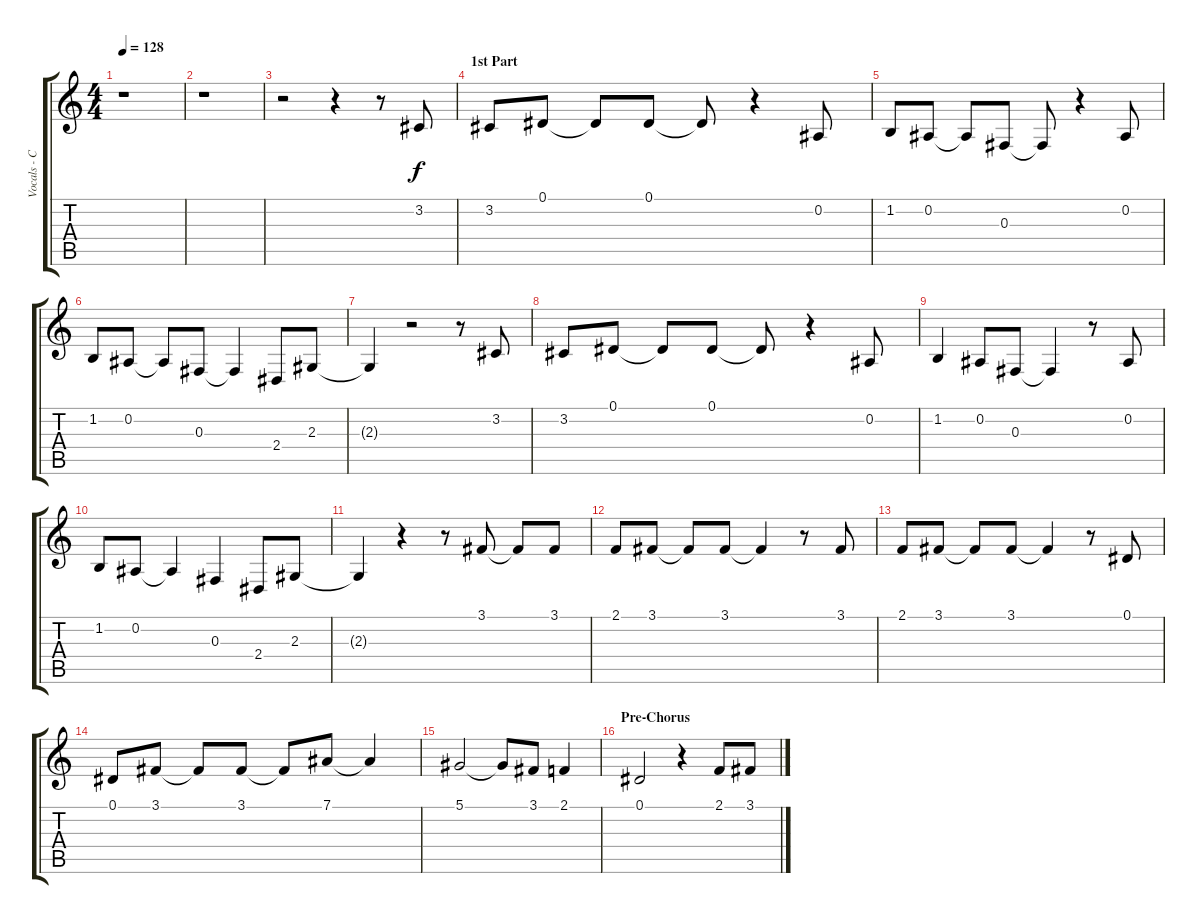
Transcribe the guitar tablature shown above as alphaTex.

\track ("Vocals - Chris Bay" "Vocals - C") {instrument stringensemble1}
\staff {score tabs}
\tuning (Eb4 Bb3 Gb3 Db3 Ab2 Eb2) {hide}
\ts (4 4)
\tempo 128
\clef g2
\ks c
r.1{dy f} |
r.1 |
r.2 r.4 r.8 3.2.8 |
\section ("" "1st Part")
3.2.8 0.1.8 0.1{t}.8 0.1.8 0.1{t}.8 r.4 0.2.8 |
1.2.8 0.2.8 0.2{t}.8 0.3.8 0.3{t}.8 r.4 0.2.8 |
1.2.8 0.2.8 0.2{t}.8 0.3.8 0.3{t}.4 2.4.8 2.3.8 |
2.3{t}.4 r.2 r.8 3.2.8 |
3.2.8 0.1.8 0.1{t}.8 0.1.8 0.1{t}.8 r.4 0.2.8 |
1.2.4 0.2.8 0.3.8 0.3{t}.4 r.8 0.2.8 |
1.2.8 0.2.8 0.2{t}.4 0.3.4 2.4.8 2.3.8 |
2.3{t}.4 r.4 r.8 3.1.8 3.1{t}.8 3.1.8 |
2.1.8 3.1.8 3.1{t}.8 3.1.8 3.1{t}.4 r.8 3.1.8 |
2.1.8 3.1.8 3.1{t}.8 3.1.8 3.1{t}.4 r.8 0.1.8 |
0.1.8 3.1.8 3.1{t}.8 3.1.8 3.1{t}.8 7.1.8 7.1{t}.4 |
5.1.2 5.1{t}.8 3.1.8 2.1.4 |
\section ("" "Pre-Chorus")
0.1.2 r.4 2.1.8 3.1.8
